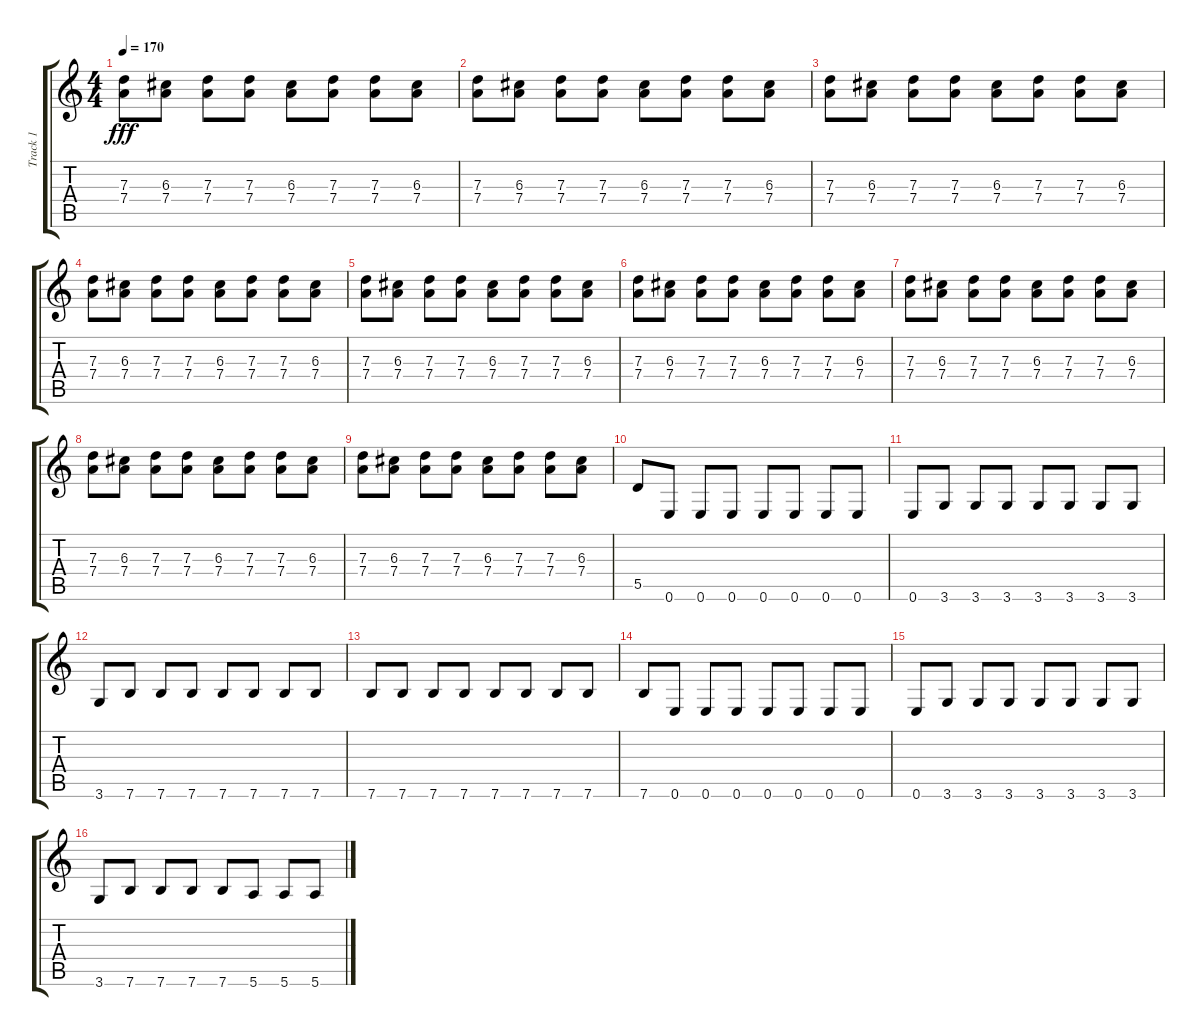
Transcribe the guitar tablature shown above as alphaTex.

\track ("Track 1" "Track 1") {instrument electricguitarclean}
\staff {score tabs}
\tuning (E4 B3 G3 D3 A2 E2) {hide}
\ts (4 4)
\tempo 170
\clef g2
\ks c
(7.3 7.4).8{dy fff} (6.3 7.4).8 (7.3 7.4).8 (7.3 7.4).8 (6.3 7.4).8 (7.3 7.4).8 (7.3 7.4).8 (6.3 7.4).8 |
(7.3 7.4).8 (6.3 7.4).8 (7.3 7.4).8 (7.3 7.4).8 (6.3 7.4).8 (7.3 7.4).8 (7.3 7.4).8 (6.3 7.4).8 |
(7.3 7.4).8 (6.3 7.4).8 (7.3 7.4).8 (7.3 7.4).8 (6.3 7.4).8 (7.3 7.4).8 (7.3 7.4).8 (6.3 7.4).8 |
(7.3 7.4).8 (6.3 7.4).8 (7.3 7.4).8 (7.3 7.4).8 (6.3 7.4).8 (7.3 7.4).8 (7.3 7.4).8 (6.3 7.4).8 |
(7.3 7.4).8 (6.3 7.4).8 (7.3 7.4).8 (7.3 7.4).8 (6.3 7.4).8 (7.3 7.4).8 (7.3 7.4).8 (6.3 7.4).8 |
(7.3 7.4).8 (6.3 7.4).8 (7.3 7.4).8 (7.3 7.4).8 (6.3 7.4).8 (7.3 7.4).8 (7.3 7.4).8 (6.3 7.4).8 |
(7.3 7.4).8 (6.3 7.4).8 (7.3 7.4).8 (7.3 7.4).8 (6.3 7.4).8 (7.3 7.4).8 (7.3 7.4).8 (6.3 7.4).8 |
(7.3 7.4).8 (6.3 7.4).8 (7.3 7.4).8 (7.3 7.4).8 (6.3 7.4).8 (7.3 7.4).8 (7.3 7.4).8 (6.3 7.4).8 |
(7.3 7.4).8 (6.3 7.4).8 (7.3 7.4).8 (7.3 7.4).8 (6.3 7.4).8 (7.3 7.4).8 (7.3 7.4).8 (6.3 7.4).8 |
5.5.8 0.6.8 0.6.8 0.6.8 0.6.8 0.6.8 0.6.8 0.6.8 |
0.6.8 3.6.8 3.6.8 3.6.8 3.6.8 3.6.8 3.6.8 3.6.8 |
3.6.8 7.6.8 7.6.8 7.6.8 7.6.8 7.6.8 7.6.8 7.6.8 |
7.6.8 7.6.8 7.6.8 7.6.8 7.6.8 7.6.8 7.6.8 7.6.8 |
7.6.8 0.6.8 0.6.8 0.6.8 0.6.8 0.6.8 0.6.8 0.6.8 |
0.6.8 3.6.8 3.6.8 3.6.8 3.6.8 3.6.8 3.6.8 3.6.8 |
3.6.8 7.6.8 7.6.8 7.6.8 7.6.8 5.6.8 5.6.8 5.6.8
